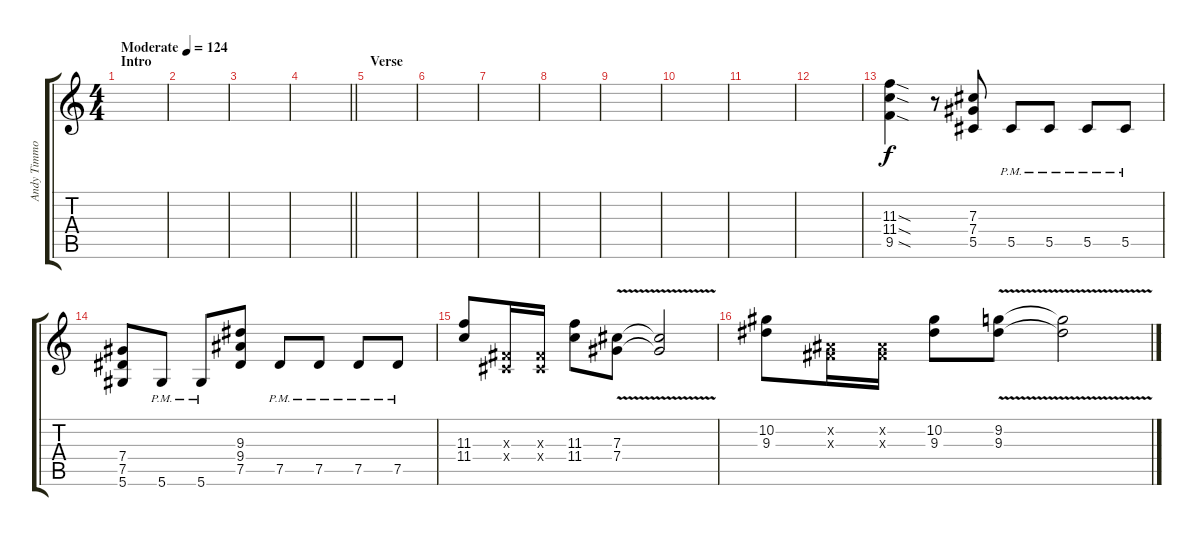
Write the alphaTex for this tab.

\track ("Andy Timmons" "Andy Timmo") {instrument distortionguitar}
\staff {score tabs}
\tuning (Eb4 Bb3 Gb3 Db3 Ab2 Eb2) {hide}
\ts (4 4)
\section ("" "Intro")
\tempo (124 "Moderate")
\clef g2
\ks c
|
|
|
\barLineRight lightlight
|
\section ("" "Verse")
|
|
|
|
|
|
|
|
(11.3{sod} 11.4{sod} 9.5{sod}).4 r.8 (7.3 7.4 5.5).8 5.5{pm}.8 5.5{pm}.8 5.5{pm}.8 5.5{pm}.8 |
(7.4 7.5 5.6).8 5.6{pm}.8 5.6{pm}.8 (9.3 9.4 7.5).8 7.5{pm}.8 7.5{pm}.8 7.5{pm}.8 7.5{pm}.8 |
(11.3 11.4).8 (0.3{x} 0.4{x}).16 (0.3{x} 0.4{x}).16 (11.3 11.4).8 (7.3{v} 7.4{v}).8 (7.3{t} 7.4{t}).2 |
(10.2 9.3).8 (0.2{x} 0.3{x}).16 (0.2{x} 0.3{x}).16 (10.2 9.3).8 (9.2{v} 9.3{v}).8 (9.2{t} 9.3{t}).2
